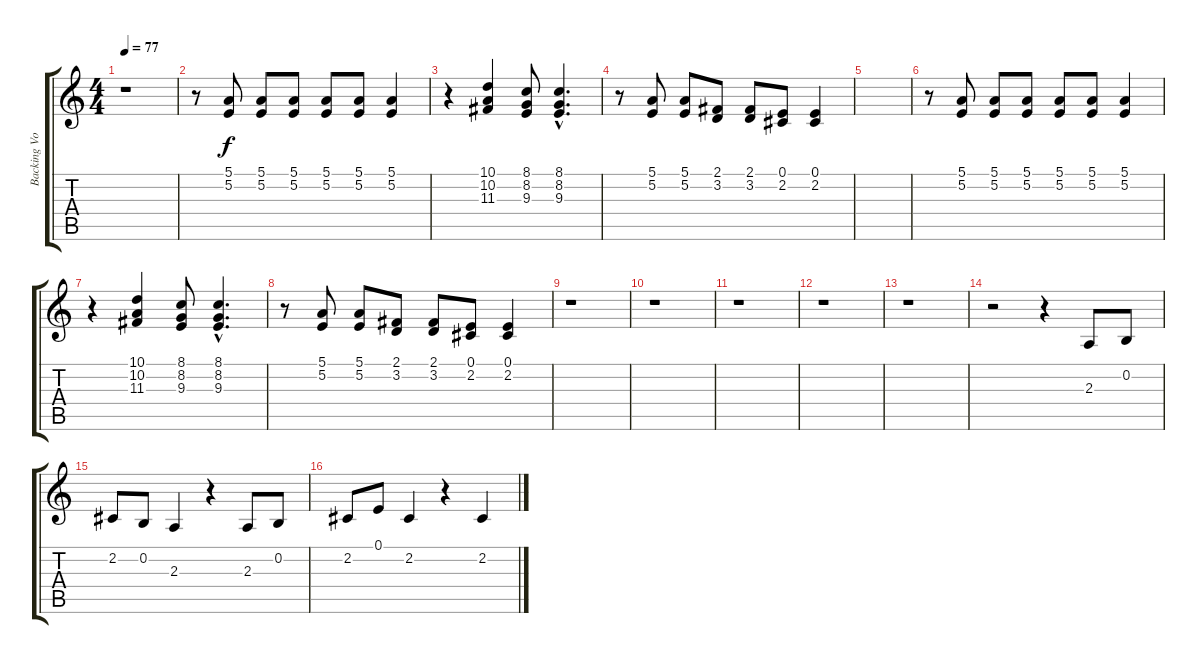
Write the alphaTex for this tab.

\track ("Backing Vox" "Backing Vo") {instrument reedorgan}
\staff {score tabs}
\tuning (E4 B3 G3 D3 A2 E2) {hide}
\ts (4 4)
\tempo 77
\clef g2
\ks c
r.1{dy f} |
r.8 (5.1 5.2).8 (5.1 5.2).8 (5.1 5.2).8 (5.1 5.2).8 (5.1 5.2).8 (5.1 5.2).4 |
r.4 (10.1 10.2 11.3).4 (8.1 8.2 9.3).8 (8.1{hac} 8.2{hac} 9.3{hac}).4{d} |
r.8 (5.1 5.2).8 (5.1 5.2).8 (2.1 3.2).8 (2.1 3.2).8 (0.1 2.2).8 (0.1 2.2).4 |
|
r.8 (5.1 5.2).8 (5.1 5.2).8 (5.1 5.2).8 (5.1 5.2).8 (5.1 5.2).8 (5.1 5.2).4 |
r.4 (10.1 10.2 11.3).4 (8.1 8.2 9.3).8 (8.1{hac} 8.2{hac} 9.3{hac}).4{d} |
r.8 (5.1 5.2).8 (5.1 5.2).8 (2.1 3.2).8 (2.1 3.2).8 (0.1 2.2).8 (0.1 2.2).4 |
r.1 |
r.1 |
r.1 |
r.1 |
r.1 |
r.2 r.4 2.3.8{volume 16 instrument tenorsax} 0.2.8 |
2.2.8 0.2.8 2.3.4 r.4 2.3.8 0.2.8 |
2.2.8 0.1.8 2.2.4 r.4 2.2.4
